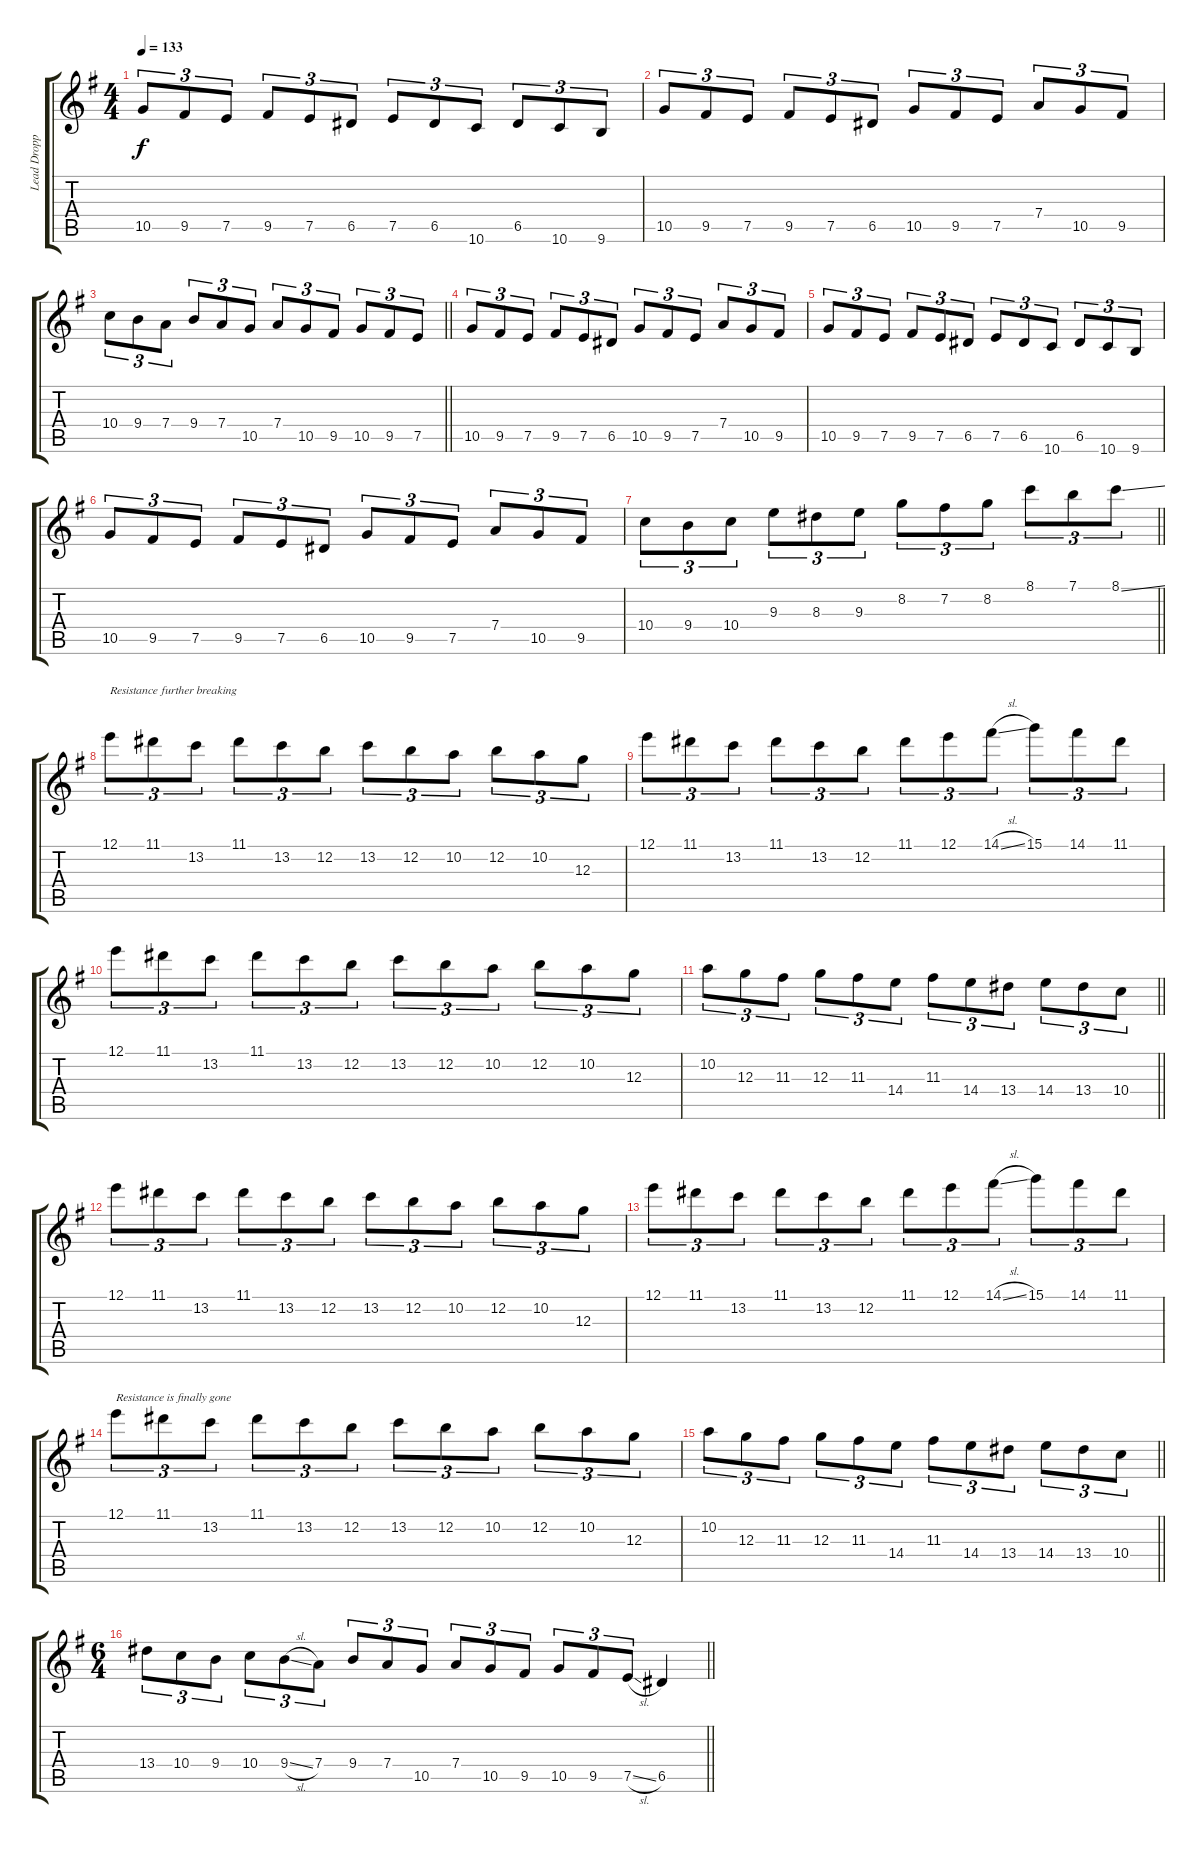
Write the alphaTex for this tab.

\track ("Lead Dropped D " "Lead Dropp") {instrument distortionguitar}
\staff {score tabs}
\tuning (E4 B3 G3 D3 A2 D2) {hide}
\ts (4 4)
\tempo 133
\clef g2
\ks eminor
10.5.8{tu (3 2) dy f} 9.5.8{tu (3 2)} 7.5.8{tu (3 2)} 9.5.8{tu (3 2)} 7.5.8{tu (3 2)} 6.5.8{tu (3 2)} 7.5.8{tu (3 2)} 6.5.8{tu (3 2)} 10.6.8{tu (3 2)} 6.5.8{tu (3 2)} 10.6.8{tu (3 2)} 9.6.8{tu (3 2)} |
10.5.8{tu (3 2)} 9.5.8{tu (3 2)} 7.5.8{tu (3 2)} 9.5.8{tu (3 2)} 7.5.8{tu (3 2)} 6.5.8{tu (3 2)} 10.5.8{tu (3 2)} 9.5.8{tu (3 2)} 7.5.8{tu (3 2)} 7.4.8{tu (3 2)} 10.5.8{tu (3 2)} 9.5.8{tu (3 2)} |
\barLineRight lightlight
10.4.8{tu (3 2)} 9.4.8{tu (3 2)} 7.4.8{tu (3 2)} 9.4.8{tu (3 2)} 7.4.8{tu (3 2)} 10.5.8{tu (3 2)} 7.4.8{tu (3 2)} 10.5.8{tu (3 2)} 9.5.8{tu (3 2)} 10.5.8{tu (3 2)} 9.5.8{tu (3 2)} 7.5.8{tu (3 2)} |
10.5.8{tu (3 2)} 9.5.8{tu (3 2)} 7.5.8{tu (3 2)} 9.5.8{tu (3 2)} 7.5.8{tu (3 2)} 6.5.8{tu (3 2)} 10.5.8{tu (3 2)} 9.5.8{tu (3 2)} 7.5.8{tu (3 2)} 7.4.8{tu (3 2)} 10.5.8{tu (3 2)} 9.5.8{tu (3 2)} |
10.5.8{tu (3 2)} 9.5.8{tu (3 2)} 7.5.8{tu (3 2)} 9.5.8{tu (3 2)} 7.5.8{tu (3 2)} 6.5.8{tu (3 2)} 7.5.8{tu (3 2)} 6.5.8{tu (3 2)} 10.6.8{tu (3 2)} 6.5.8{tu (3 2)} 10.6.8{tu (3 2)} 9.6.8{tu (3 2)} |
10.5.8{tu (3 2)} 9.5.8{tu (3 2)} 7.5.8{tu (3 2)} 9.5.8{tu (3 2)} 7.5.8{tu (3 2)} 6.5.8{tu (3 2)} 10.5.8{tu (3 2)} 9.5.8{tu (3 2)} 7.5.8{tu (3 2)} 7.4.8{tu (3 2)} 10.5.8{tu (3 2)} 9.5.8{tu (3 2)} |
\barLineRight lightlight
10.4.8{tu (3 2)} 9.4.8{tu (3 2)} 10.4.8{tu (3 2)} 9.3.8{tu (3 2)} 8.3.8{tu (3 2)} 9.3.8{tu (3 2)} 8.2.8{tu (3 2)} 7.2.8{tu (3 2)} 8.2.8{tu (3 2)} 8.1.8{tu (3 2)} 7.1.8{tu (3 2)} 8.1{ss}.8{tu (3 2)} |
\section ("" "")
12.1.8{tu (3 2) txt "Resistance further breaking"} 11.1.8{tu (3 2)} 13.2.8{tu (3 2)} 11.1.8{tu (3 2)} 13.2.8{tu (3 2)} 12.2.8{tu (3 2)} 13.2.8{tu (3 2)} 12.2.8{tu (3 2)} 10.2.8{tu (3 2)} 12.2.8{tu (3 2)} 10.2.8{tu (3 2)} 12.3.8{tu (3 2)} |
12.1.8{tu (3 2)} 11.1.8{tu (3 2)} 13.2.8{tu (3 2)} 11.1.8{tu (3 2)} 13.2.8{tu (3 2)} 12.2.8{tu (3 2)} 11.1.8{tu (3 2)} 12.1.8{tu (3 2)} 14.1{sl}.8{tu (3 2)} 15.1.8{tu (3 2)} 14.1.8{tu (3 2)} 11.1.8{tu (3 2)} |
12.1.8{tu (3 2)} 11.1.8{tu (3 2)} 13.2.8{tu (3 2)} 11.1.8{tu (3 2)} 13.2.8{tu (3 2)} 12.2.8{tu (3 2)} 13.2.8{tu (3 2)} 12.2.8{tu (3 2)} 10.2.8{tu (3 2)} 12.2.8{tu (3 2)} 10.2.8{tu (3 2)} 12.3.8{tu (3 2)} |
\barLineRight lightlight
10.2.8{tu (3 2)} 12.3.8{tu (3 2)} 11.3.8{tu (3 2)} 12.3.8{tu (3 2)} 11.3.8{tu (3 2)} 14.4.8{tu (3 2)} 11.3.8{tu (3 2)} 14.4.8{tu (3 2)} 13.4.8{tu (3 2)} 14.4.8{tu (3 2)} 13.4.8{tu (3 2)} 10.4.8{tu (3 2)} |
12.1.8{tu (3 2)} 11.1.8{tu (3 2)} 13.2.8{tu (3 2)} 11.1.8{tu (3 2)} 13.2.8{tu (3 2)} 12.2.8{tu (3 2)} 13.2.8{tu (3 2)} 12.2.8{tu (3 2)} 10.2.8{tu (3 2)} 12.2.8{tu (3 2)} 10.2.8{tu (3 2)} 12.3.8{tu (3 2)} |
12.1.8{tu (3 2)} 11.1.8{tu (3 2)} 13.2.8{tu (3 2)} 11.1.8{tu (3 2)} 13.2.8{tu (3 2)} 12.2.8{tu (3 2)} 11.1.8{tu (3 2)} 12.1.8{tu (3 2)} 14.1{sl}.8{tu (3 2)} 15.1.8{tu (3 2)} 14.1.8{tu (3 2)} 11.1.8{tu (3 2)} |
12.1.8{tu (3 2) txt "Resistance is finally gone"} 11.1.8{tu (3 2)} 13.2.8{tu (3 2)} 11.1.8{tu (3 2)} 13.2.8{tu (3 2)} 12.2.8{tu (3 2)} 13.2.8{tu (3 2)} 12.2.8{tu (3 2)} 10.2.8{tu (3 2)} 12.2.8{tu (3 2)} 10.2.8{tu (3 2)} 12.3.8{tu (3 2)} |
\barLineRight lightlight
10.2.8{tu (3 2)} 12.3.8{tu (3 2)} 11.3.8{tu (3 2)} 12.3.8{tu (3 2)} 11.3.8{tu (3 2)} 14.4.8{tu (3 2)} 11.3.8{tu (3 2)} 14.4.8{tu (3 2)} 13.4.8{tu (3 2)} 14.4.8{tu (3 2)} 13.4.8{tu (3 2)} 10.4.8{tu (3 2)} |
\ts (6 4)
\barLineRight lightlight
13.4.8{tu (3 2)} 10.4.8{tu (3 2)} 9.4.8{tu (3 2)} 10.4.8{tu (3 2)} 9.4{sl}.8{tu (3 2)} 7.4.8{tu (3 2)} 9.4.8{tu (3 2)} 7.4.8{tu (3 2)} 10.5.8{tu (3 2)} 7.4.8{tu (3 2)} 10.5.8{tu (3 2)} 9.5.8{tu (3 2)} 10.5.8{tu (3 2)} 9.5.8{tu (3 2)} 7.5{sl}.8{tu (3 2)} 6.5.4
